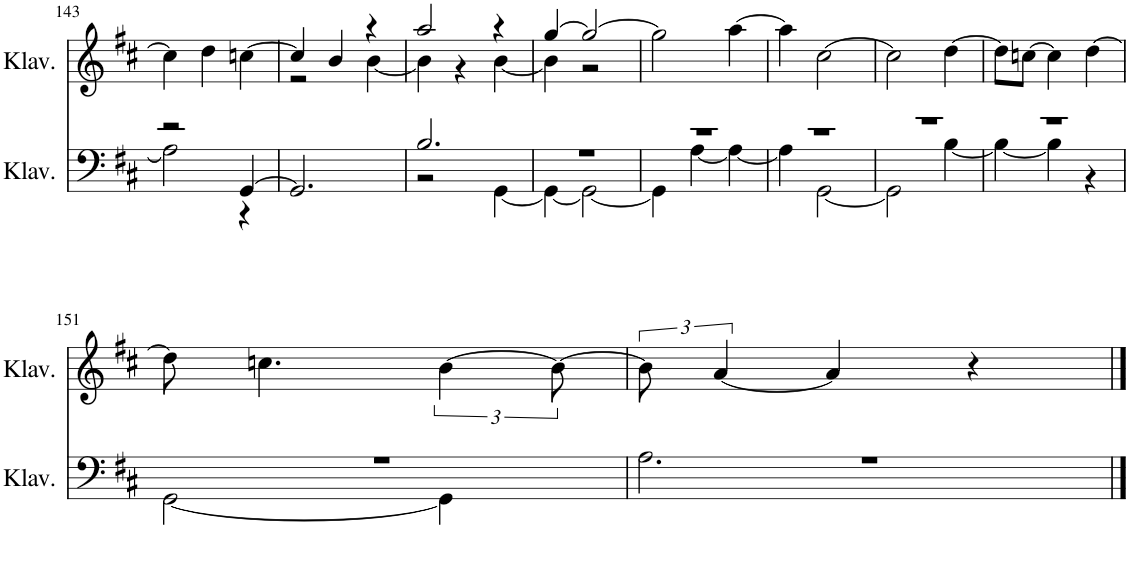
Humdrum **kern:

**kern	**kern
*part2	*part1
*staff2	*staff1
*I"Klavier	*I"Klavier
*I'Klav.	*I'Klav.
!!LO:PB:g=z
*clefF4	*clefG2
*k[f#c#]	*k[f#c#]
*M3/4	*M3/4
=143	=143
*^	*
2r	2A\]	4cc\]
.	.	4dd\
[4GG/	4r	[4ccn\
*v	*v	*
=144	=144
*	*^
2.GG/]	4cc/]	2r
.	4b/	.
.	4r	[4b\
=145	=145	=145
*^	*	*
2.B/	2r	2aa/	4b\]
.	.	.	4r
.	[4GG\	4r	[4b\
=146	=146	=146	=146
2.r	4GG\_	[4gg/	4b\]
.	2GG\_	2gg/_	2r
*	*	*v	*v
=147	=147	=147
2.r	4GG\]	2gg\]
.	[4A\	.
.	4A\_	[4aa\
=148	=148	=148
2.r	4A\]	4aa\]
.	[2GG\	[2cc#\
=149	=149	=149
2.r	2GG\]	2cc#\]
.	[4B\	[4dd\
=150	=150	=150
2.r	4B\_	8dd\L]
.	.	[8ccn\J
.	4B\]	4cc\]
.	4r	[4dd\
!!LO:LB:g=z
=151	=151	=151
2.r	[2GG\	8dd\]
.	.	4.ccn\
.	4GG\]	[4b\
=152	=152	=152
2.r	2.A\	12b\]
.	.	[6a/
.	.	4a/]
.	.	4r
*v	*v	*
==	==
*-	*-
